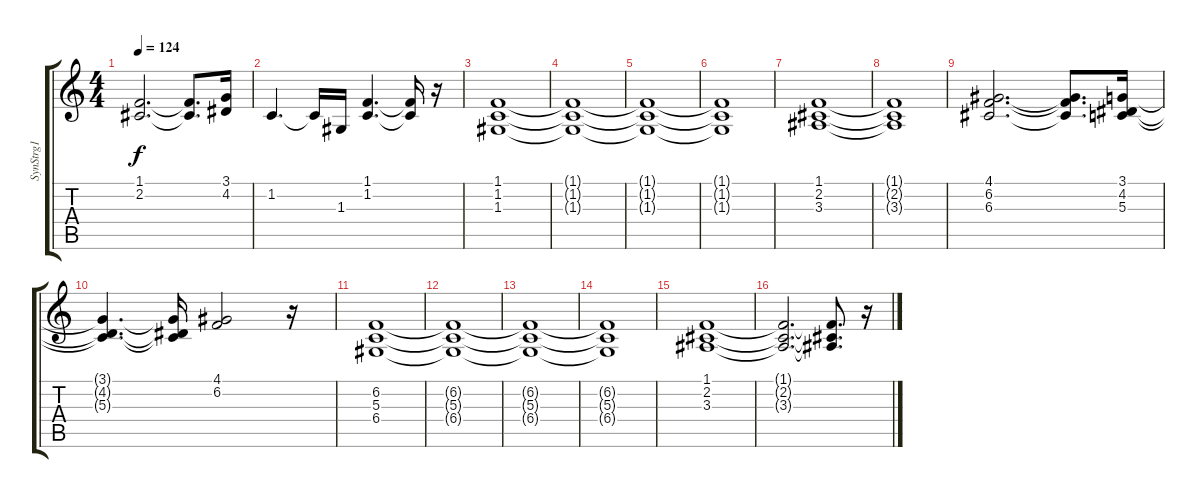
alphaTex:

\track ("SynStrg1" "SynStrg1") {instrument synthstrings1}
\staff {score tabs}
\tuning (E4 B3 G3 D3 A2 E2) {hide}
\ts (4 4)
\tempo 124
\clef g2
\ks c
(1.1 2.2).2{d dy f} (1.1{t} 2.2{t}).8{d} (3.1 4.2).16 |
1.2.4{d} 1.2{t}.16 1.3.16 (1.1 1.2).4{d} (1.1{t} 1.2{t}).16 r.16 |
(1.1 1.2 1.3).1 |
(1.1{t} 1.2{t} 1.3{t}).1 |
(1.1{t} 1.2{t} 1.3{t}).1 |
(1.1{t} 1.2{t} 1.3{t}).1 |
(1.1 2.2 3.3).1 |
(1.1{t} 2.2{t} 3.3{t}).1 |
(4.1 6.2 6.3).2{d} (4.1{t} 6.2{t} 6.3{t}).8{d} (3.1 4.2 5.3).16 |
(3.1{t} 4.2{t} 5.3{t}).4{d} (3.1{t} 4.2{t} 5.3{t}).16 (4.1 6.2).2 r.16 |
(6.2 5.3 6.4).1 |
(6.2{t} 5.3{t} 6.4{t}).1 |
(6.2{t} 5.3{t} 6.4{t}).1 |
(6.2{t} 5.3{t} 6.4{t}).1 |
(1.1 2.2 3.3).1 |
(1.1{t} 2.2{t} 3.3{t}).2{d} (1.1{t} 2.2{t} 3.3{t}).8{d} r.16
